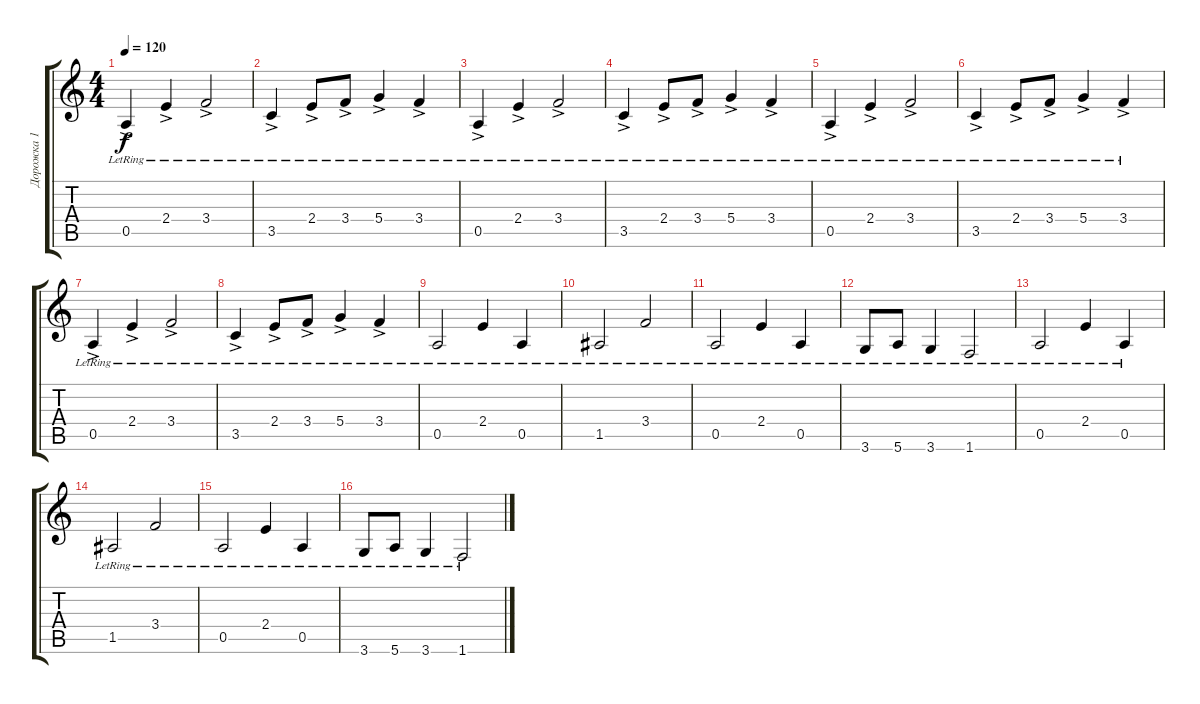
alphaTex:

\track ("Дорожка 1" "Дорожка 1") {instrument distortionguitar}
\staff {score tabs}
\tuning (E4 B3 G3 D3 A2 E2) {hide}
\ts (4 4)
\tempo 120
\clef g2
\ks c
0.5{ac lr}.4{dy f} 2.4{ac lr}.4 3.4{ac lr}.2 |
3.5{ac lr}.4 2.4{ac lr}.8 3.4{ac lr}.8 5.4{ac lr}.4 3.4{ac lr}.4 |
0.5{ac lr}.4 2.4{ac lr}.4 3.4{ac lr}.2 |
3.5{ac lr}.4 2.4{ac lr}.8 3.4{ac lr}.8 5.4{ac lr}.4 3.4{ac lr}.4 |
0.5{ac lr}.4 2.4{ac lr}.4 3.4{ac lr}.2 |
3.5{ac lr}.4 2.4{ac lr}.8 3.4{ac lr}.8 5.4{ac lr}.4 3.4{ac lr}.4 |
0.5{ac lr}.4 2.4{ac lr}.4 3.4{ac lr}.2 |
3.5{ac lr}.4 2.4{ac lr}.8 3.4{ac lr}.8 5.4{ac lr}.4 3.4{ac lr}.4 |
0.5{lr}.2 2.4{lr}.4 0.5{lr}.4 |
1.5{lr}.2 3.4{lr}.2 |
0.5{lr}.2 2.4{lr}.4 0.5{lr}.4 |
3.6{lr}.8 5.6{lr}.8 3.6{lr}.4 1.6{lr}.2 |
0.5{lr}.2 2.4{lr}.4 0.5{lr}.4 |
1.5{lr}.2 3.4{lr}.2 |
0.5{lr}.2 2.4{lr}.4 0.5{lr}.4 |
3.6{lr}.8 5.6{lr}.8 3.6{lr}.4 1.6{lr}.2
